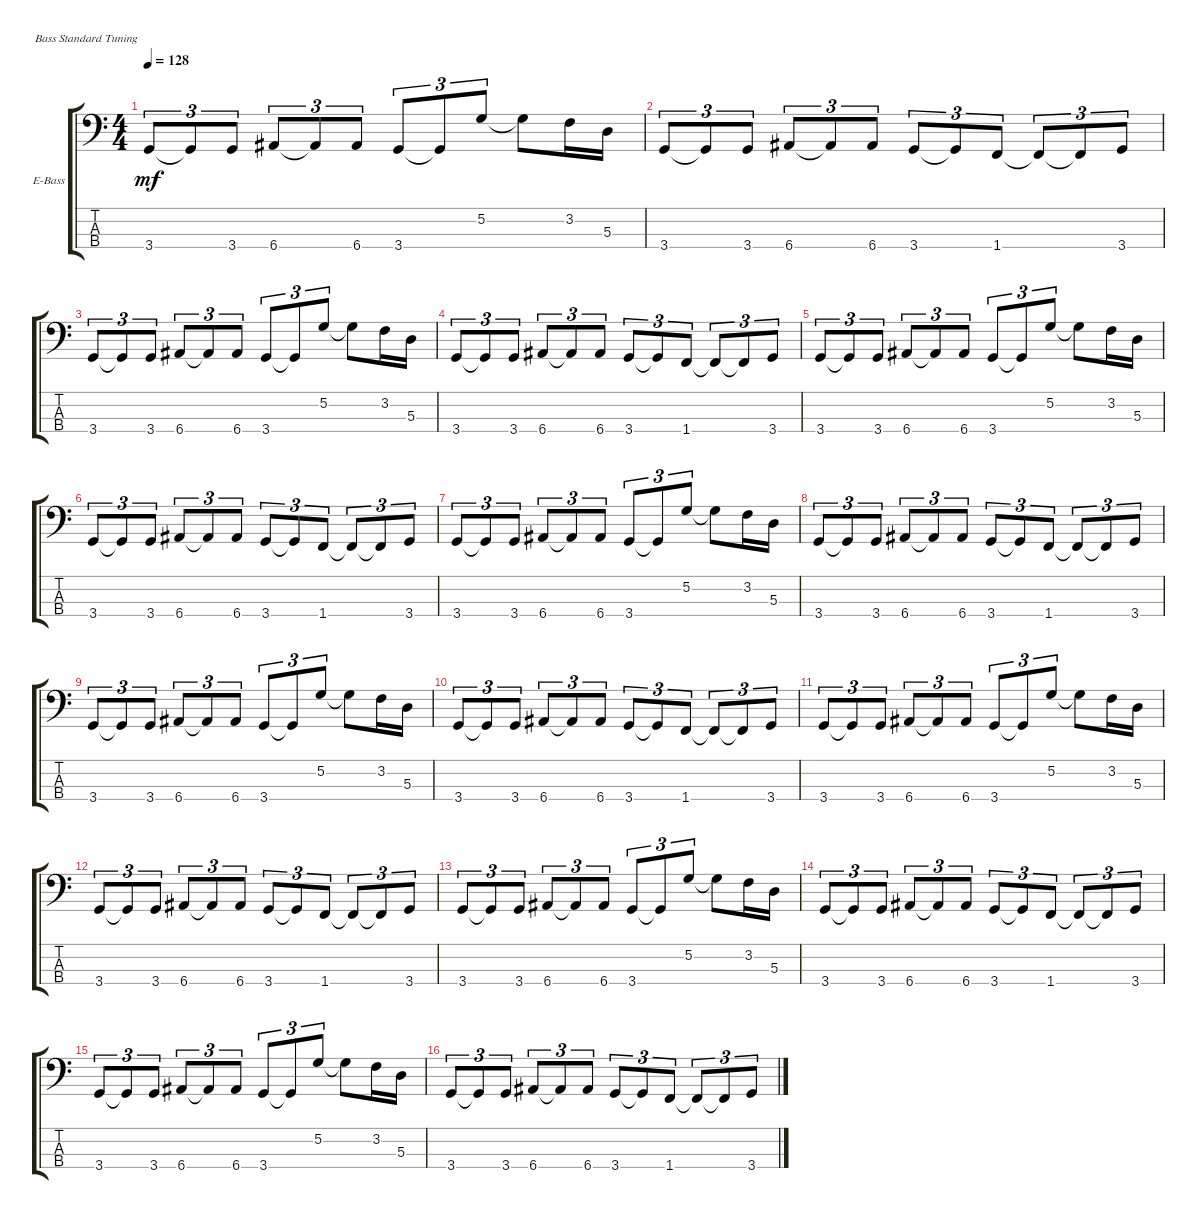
\defaultSystemsLayout 4
\bracketExtendMode groupsimilarinstruments
\firstSystemTrackNameOrientation horizontal
\otherSystemsTrackNameOrientation horizontal
\track ("Electric Bass" "E-Bass") {instrument electricbassfinger}
\staff {score tabs}
\tuning (G2 D2 A1 E1)
\ts (4 4)
\tempo 128
\clef f4
\scale
0.333333
\ks c
3.4.8{tu (3 2) dy mf} 3.4{t}.8{tu (3 2)} 3.4.8{tu (3 2)} 6.4.8{tu (3 2)} 6.4{t}.8{tu (3 2)} 6.4.8{tu (3 2)} 3.4.8{tu (3 2)} 3.4{t}.8{tu (3 2)} 5.2.8{tu (3 2)} 5.2{t}.8 3.2.16 5.3.16 |
\scale
0.333333 3.4.8{tu (3 2)} 3.4{t}.8{tu (3 2)} 3.4.8{tu (3 2)} 6.4.8{tu (3 2)} 6.4{t}.8{tu (3 2)} 6.4.8{tu (3 2)} 3.4.8{tu (3 2)} 3.4{t}.8{tu (3 2)} 1.4.8{tu (3 2)} 1.4{t}.8{tu (3 2)} 1.4{t}.8{tu (3 2)} 3.4.8{tu (3 2)} |
\scale
0.333333 3.4.8{tu (3 2)} 3.4{t}.8{tu (3 2)} 3.4.8{tu (3 2)} 6.4.8{tu (3 2)} 6.4{t}.8{tu (3 2)} 6.4.8{tu (3 2)} 3.4.8{tu (3 2)} 3.4{t}.8{tu (3 2)} 5.2.8{tu (3 2)} 5.2{t}.8 3.2.16 5.3.16 |
\scale
0.333333 3.4.8{tu (3 2)} 3.4{t}.8{tu (3 2)} 3.4.8{tu (3 2)} 6.4.8{tu (3 2)} 6.4{t}.8{tu (3 2)} 6.4.8{tu (3 2)} 3.4.8{tu (3 2)} 3.4{t}.8{tu (3 2)} 1.4.8{tu (3 2)} 1.4{t}.8{tu (3 2)} 1.4{t}.8{tu (3 2)} 3.4.8{tu (3 2)} |
\scale
0.333333 3.4.8{tu (3 2)} 3.4{t}.8{tu (3 2)} 3.4.8{tu (3 2)} 6.4.8{tu (3 2)} 6.4{t}.8{tu (3 2)} 6.4.8{tu (3 2)} 3.4.8{tu (3 2)} 3.4{t}.8{tu (3 2)} 5.2.8{tu (3 2)} 5.2{t}.8 3.2.16 5.3.16 |
\scale
0.333333 3.4.8{tu (3 2)} 3.4{t}.8{tu (3 2)} 3.4.8{tu (3 2)} 6.4.8{tu (3 2)} 6.4{t}.8{tu (3 2)} 6.4.8{tu (3 2)} 3.4.8{tu (3 2)} 3.4{t}.8{tu (3 2)} 1.4.8{tu (3 2)} 1.4{t}.8{tu (3 2)} 1.4{t}.8{tu (3 2)} 3.4.8{tu (3 2)} |
\scale
0.333333 3.4.8{tu (3 2)} 3.4{t}.8{tu (3 2)} 3.4.8{tu (3 2)} 6.4.8{tu (3 2)} 6.4{t}.8{tu (3 2)} 6.4.8{tu (3 2)} 3.4.8{tu (3 2)} 3.4{t}.8{tu (3 2)} 5.2.8{tu (3 2)} 5.2{t}.8 3.2.16 5.3.16 |
\scale
0.333333 3.4.8{tu (3 2)} 3.4{t}.8{tu (3 2)} 3.4.8{tu (3 2)} 6.4.8{tu (3 2)} 6.4{t}.8{tu (3 2)} 6.4.8{tu (3 2)} 3.4.8{tu (3 2)} 3.4{t}.8{tu (3 2)} 1.4.8{tu (3 2)} 1.4{t}.8{tu (3 2)} 1.4{t}.8{tu (3 2)} 3.4.8{tu (3 2)} |
\scale
0.333333 3.4.8{tu (3 2)} 3.4{t}.8{tu (3 2)} 3.4.8{tu (3 2)} 6.4.8{tu (3 2)} 6.4{t}.8{tu (3 2)} 6.4.8{tu (3 2)} 3.4.8{tu (3 2)} 3.4{t}.8{tu (3 2)} 5.2.8{tu (3 2)} 5.2{t}.8 3.2.16 5.3.16 |
\scale
0.333333 3.4.8{tu (3 2)} 3.4{t}.8{tu (3 2)} 3.4.8{tu (3 2)} 6.4.8{tu (3 2)} 6.4{t}.8{tu (3 2)} 6.4.8{tu (3 2)} 3.4.8{tu (3 2)} 3.4{t}.8{tu (3 2)} 1.4.8{tu (3 2)} 1.4{t}.8{tu (3 2)} 1.4{t}.8{tu (3 2)} 3.4.8{tu (3 2)} |
\scale
0.333333 3.4.8{tu (3 2)} 3.4{t}.8{tu (3 2)} 3.4.8{tu (3 2)} 6.4.8{tu (3 2)} 6.4{t}.8{tu (3 2)} 6.4.8{tu (3 2)} 3.4.8{tu (3 2)} 3.4{t}.8{tu (3 2)} 5.2.8{tu (3 2)} 5.2{t}.8 3.2.16 5.3.16 |
\scale
0.333333 3.4.8{tu (3 2)} 3.4{t}.8{tu (3 2)} 3.4.8{tu (3 2)} 6.4.8{tu (3 2)} 6.4{t}.8{tu (3 2)} 6.4.8{tu (3 2)} 3.4.8{tu (3 2)} 3.4{t}.8{tu (3 2)} 1.4.8{tu (3 2)} 1.4{t}.8{tu (3 2)} 1.4{t}.8{tu (3 2)} 3.4.8{tu (3 2)} |
\scale
0.333333 3.4.8{tu (3 2)} 3.4{t}.8{tu (3 2)} 3.4.8{tu (3 2)} 6.4.8{tu (3 2)} 6.4{t}.8{tu (3 2)} 6.4.8{tu (3 2)} 3.4.8{tu (3 2)} 3.4{t}.8{tu (3 2)} 5.2.8{tu (3 2)} 5.2{t}.8 3.2.16 5.3.16 |
\scale
0.333333 3.4.8{tu (3 2)} 3.4{t}.8{tu (3 2)} 3.4.8{tu (3 2)} 6.4.8{tu (3 2)} 6.4{t}.8{tu (3 2)} 6.4.8{tu (3 2)} 3.4.8{tu (3 2)} 3.4{t}.8{tu (3 2)} 1.4.8{tu (3 2)} 1.4{t}.8{tu (3 2)} 1.4{t}.8{tu (3 2)} 3.4.8{tu (3 2)} |
\scale
0.333333 3.4.8{tu (3 2)} 3.4{t}.8{tu (3 2)} 3.4.8{tu (3 2)} 6.4.8{tu (3 2)} 6.4{t}.8{tu (3 2)} 6.4.8{tu (3 2)} 3.4.8{tu (3 2)} 3.4{t}.8{tu (3 2)} 5.2.8{tu (3 2)} 5.2{t}.8 3.2.16 5.3.16 |
\scale
0.333333 3.4.8{tu (3 2)} 3.4{t}.8{tu (3 2)} 3.4.8{tu (3 2)} 6.4.8{tu (3 2)} 6.4{t}.8{tu (3 2)} 6.4.8{tu (3 2)} 3.4.8{tu (3 2)} 3.4{t}.8{tu (3 2)} 1.4.8{tu (3 2)} 1.4{t}.8{tu (3 2)} 1.4{t}.8{tu (3 2)} 3.4.8{tu (3 2)}
